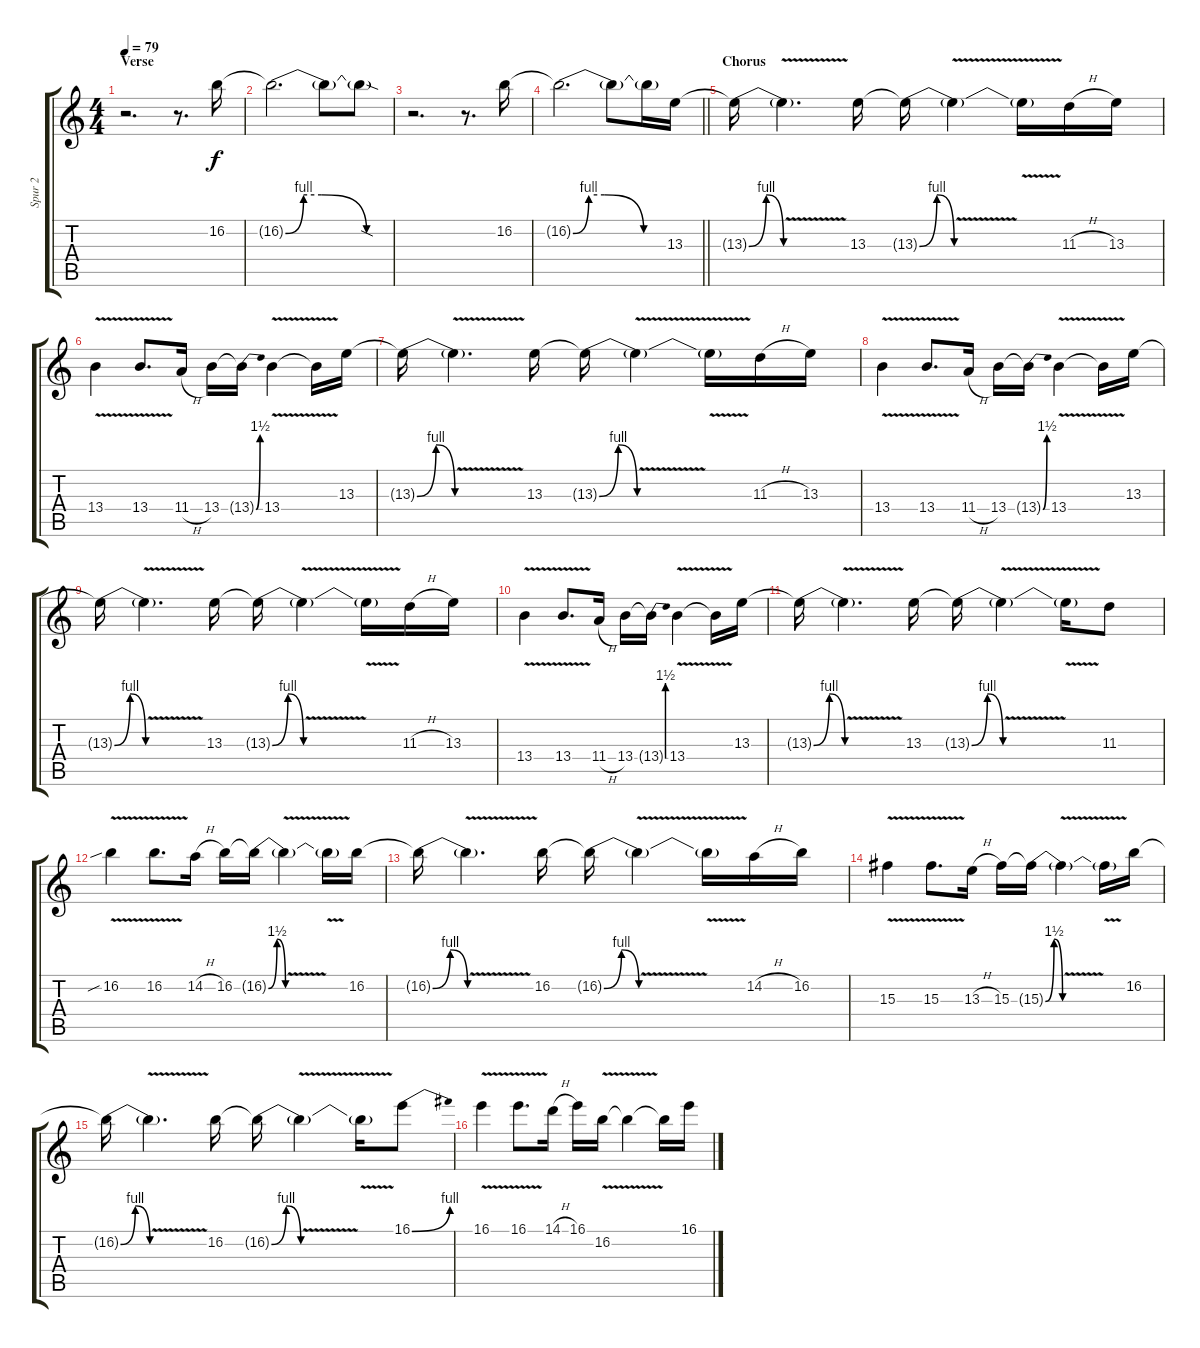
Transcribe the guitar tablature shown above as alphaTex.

\track ("Spur 2" "Spur 2") {instrument distortionguitar}
\staff {score tabs}
\tuning (C4 G3 Eb3 Bb2 F2 C2) {hide}
\ts (4 4)
\section ("" "Verse")
\tempo 79
\clef g2
\ks c
r.2{d dy f} r.8{d} 16.2.16 |
16.2{be (custom 0 0 10 4 20 4 45 0 60 0) t}.2{d} 16.2{t}.8 16.2{sod t}.8 |
r.2{d} r.8{d} 16.2.16 |
\barLineRight lightlight
16.2{be (custom 0 0 10 4 20 4 45 0 60 0) t}.2{d} 16.2{t}.8 16.2{t}.16 13.3.16 |
\section ("" "Chorus")
13.3{be (bendrelease 0 0 39 4 39 4 60 0) t}.16 13.3{v t}.4{d} 13.3.16 13.3{be (bendrelease 0 0 38 4 38 4 60 0) t}.16 13.3{v t}.4 13.3{t}.16 11.3{h}.16 13.3.16 |
13.4{v}.4 13.4{v}.8{d} 11.4{h}.16 13.4.16 13.4{be (bend 0 0 60 6) t}.16 13.4{v}.4 13.4{t}.16 13.3.16 |
13.3{be (bendrelease 0 0 39 4 39 4 60 0) t}.16 13.3{v t}.4{d} 13.3.16 13.3{be (bendrelease 0 0 38 4 38 4 60 0) t}.16 13.3{v t}.4 13.3{t}.16 11.3{h}.16 13.3.16 |
13.4{v}.4 13.4{v}.8{d} 11.4{h}.16 13.4.16 13.4{be (bend 0 0 60 6) t}.16 13.4{v}.4 13.4{t}.16 13.3.16 |
13.3{be (bendrelease 0 0 39 4 39 4 60 0) t}.16 13.3{v t}.4{d} 13.3.16 13.3{be (bendrelease 0 0 38 4 38 4 60 0) t}.16 13.3{v t}.4 13.3{t}.16 11.3{h}.16 13.3.16 |
13.4{v}.4 13.4{v}.8{d} 11.4{h}.16 13.4.16 13.4{be (bend 0 0 60 6) t}.16 13.4{v}.4 13.4{t}.16 13.3.16 |
13.3{be (bendrelease 0 0 39 4 39 4 60 0) t}.16 13.3{v t}.4{d} 13.3.16 13.3{be (bendrelease 0 0 38 4 38 4 60 0) t}.16 13.3{v t}.4 13.3{t}.16 11.3.8 |
16.2{v sib}.4 16.2{v}.8{d} 14.2{h}.16 16.2.16 16.2{be (bendrelease 0 0 30 6 39 6 60 0) t}.16 16.2{v t}.4 16.2{t}.16 16.2.16 |
16.2{be (bendrelease 0 0 44 4 44 4 60 0) t}.16 16.2{v t}.4{d} 16.2.16 16.2{be (bendrelease 0 0 44 4 44 4 60 0) t}.16 16.2{v t}.4 16.2{t}.16 14.2{h}.16 16.2.16 |
15.3{v}.4 15.3{v}.8{d} 13.3{h}.16 15.3.16 15.3{be (bendrelease 0 0 30 6 38 6 60 0) t}.16 15.3{v t}.4 15.3{t}.16 16.2.16 |
16.2{be (bendrelease 0 0 44 4 44 4 60 0) t}.16 16.2{v t}.4{d} 16.2.16 16.2{be (bendrelease 0 0 44 4 44 4 60 0) t}.16 16.2{v t}.4 16.2{t}.16 16.1{be (bend 0 0 60 4)}.8 |
16.1{v}.4 16.1{v}.8{d} 14.1{h}.16 16.1.16 16.2{v}.16 16.2{t}.4 16.2{t}.16 16.1.16
